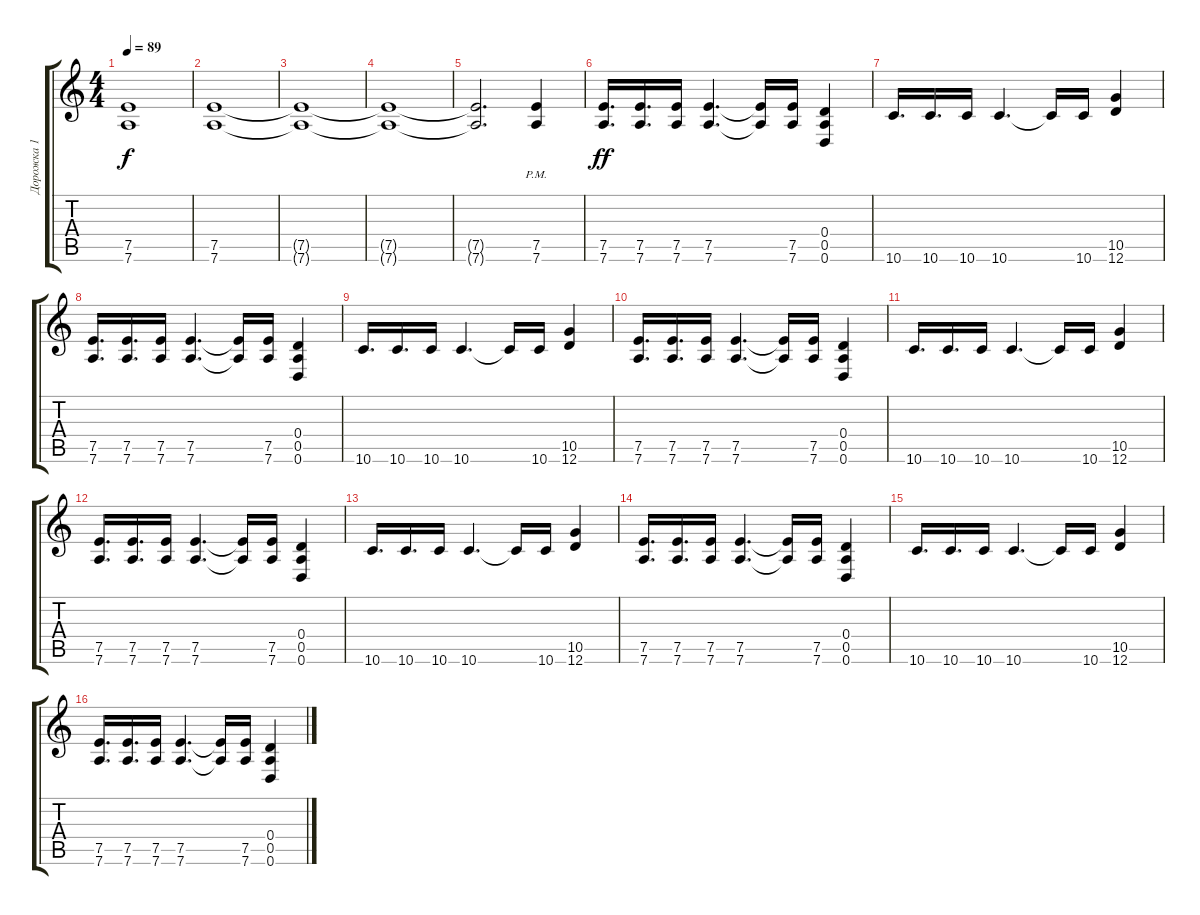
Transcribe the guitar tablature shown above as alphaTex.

\track ("Дорожка 1" "Дорожка 1") {instrument distortionguitar}
\staff {score tabs}
\tuning (E4 B3 G3 D3 A2 D2) {hide}
\ts (4 4)
\tempo 89
\clef g2
\ks c
(7.5{t} 7.6{t}).1{dy f} |
(7.5 7.6).1 |
(7.5{t} 7.6{t}).1 |
(7.5{t} 7.6{t}).1 |
(7.5{t} 7.6{t}).2{d} (7.5{pm} 7.6).4 |
(7.5 7.6).16{d dy ff volume 16} (7.5 7.6).16{d} (7.5 7.6).16 (7.5 7.6).4{d} (7.5{t} 7.6{t}).16 (7.5 7.6).16 (0.4 0.5 0.6).4 |
10.6.16{d} 10.6.16{d} 10.6.16 10.6.4{d} 10.6{t}.16 10.6.16 (10.5 12.6).4 |
(7.5 7.6).16{d} (7.5 7.6).16{d} (7.5 7.6).16 (7.5 7.6).4{d} (7.5{t} 7.6{t}).16 (7.5 7.6).16 (0.4 0.5 0.6).4 |
10.6.16{d} 10.6.16{d} 10.6.16 10.6.4{d} 10.6{t}.16 10.6.16 (10.5 12.6).4 |
(7.5 7.6).16{d} (7.5 7.6).16{d} (7.5 7.6).16 (7.5 7.6).4{d} (7.5{t} 7.6{t}).16 (7.5 7.6).16 (0.4 0.5 0.6).4 |
10.6.16{d} 10.6.16{d} 10.6.16 10.6.4{d} 10.6{t}.16 10.6.16 (10.5 12.6).4 |
(7.5 7.6).16{d} (7.5 7.6).16{d} (7.5 7.6).16 (7.5 7.6).4{d} (7.5{t} 7.6{t}).16 (7.5 7.6).16 (0.4 0.5 0.6).4 |
10.6.16{d} 10.6.16{d} 10.6.16 10.6.4{d} 10.6{t}.16 10.6.16 (10.5 12.6).4 |
(7.5 7.6).16{d} (7.5 7.6).16{d} (7.5 7.6).16 (7.5 7.6).4{d} (7.5{t} 7.6{t}).16 (7.5 7.6).16 (0.4 0.5 0.6).4 |
10.6.16{d} 10.6.16{d} 10.6.16 10.6.4{d} 10.6{t}.16 10.6.16 (10.5 12.6).4 |
(7.5 7.6).16{d} (7.5 7.6).16{d} (7.5 7.6).16 (7.5 7.6).4{d} (7.5{t} 7.6{t}).16 (7.5 7.6).16 (0.4 0.5 0.6).4
